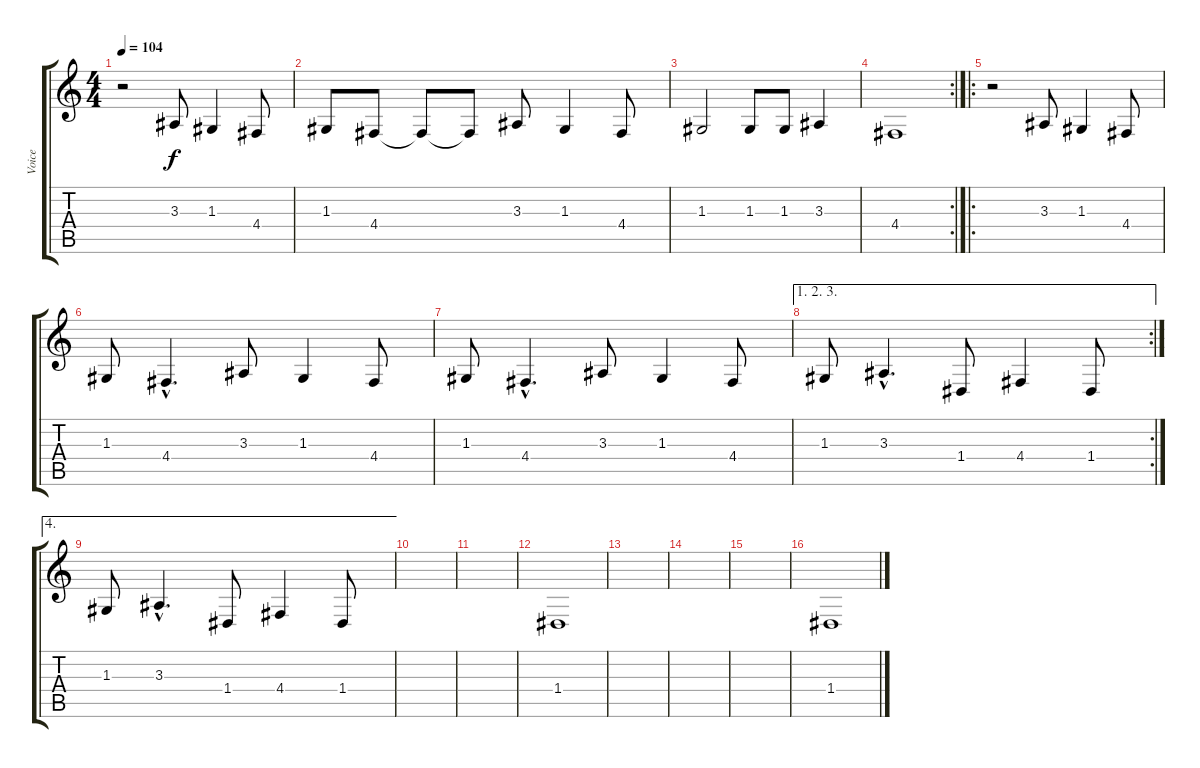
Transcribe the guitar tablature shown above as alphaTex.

\track ("Voice" "Voice") {instrument clarinet}
\staff {score tabs}
\tuning (E4 B3 G3 D3 A2 E2) {hide}
\ts (4 4)
\tempo 104
\clef g2
\ks c
r.2{dy f} 3.3.8 1.3.4 4.4.8 |
1.3.8 4.4.8 4.4{t}.8 4.4{t}.8 3.3.8 1.3.4 4.4.8 |
1.3.2 1.3.8 1.3.8 3.3.4 |
\rc 2
4.4.1 |
\ro
r.2 3.3.8 1.3.4 4.4.8 |
1.3.8 4.4{hac}.4{d} 3.3.8 1.3.4 4.4.8 |
1.3.8 4.4{hac}.4{d} 3.3.8 1.3.4 4.4.8 |
\ae (1 2 3)
\rc 2
1.3.8 3.3{hac}.4{d} 1.4.8 4.4.4 1.4.8 |
\ae 4
1.3.8 3.3{hac}.4{d} 1.4.8 4.4.4 1.4.8 |
|
|
1.4.1 |
|
|
|
1.4.1
